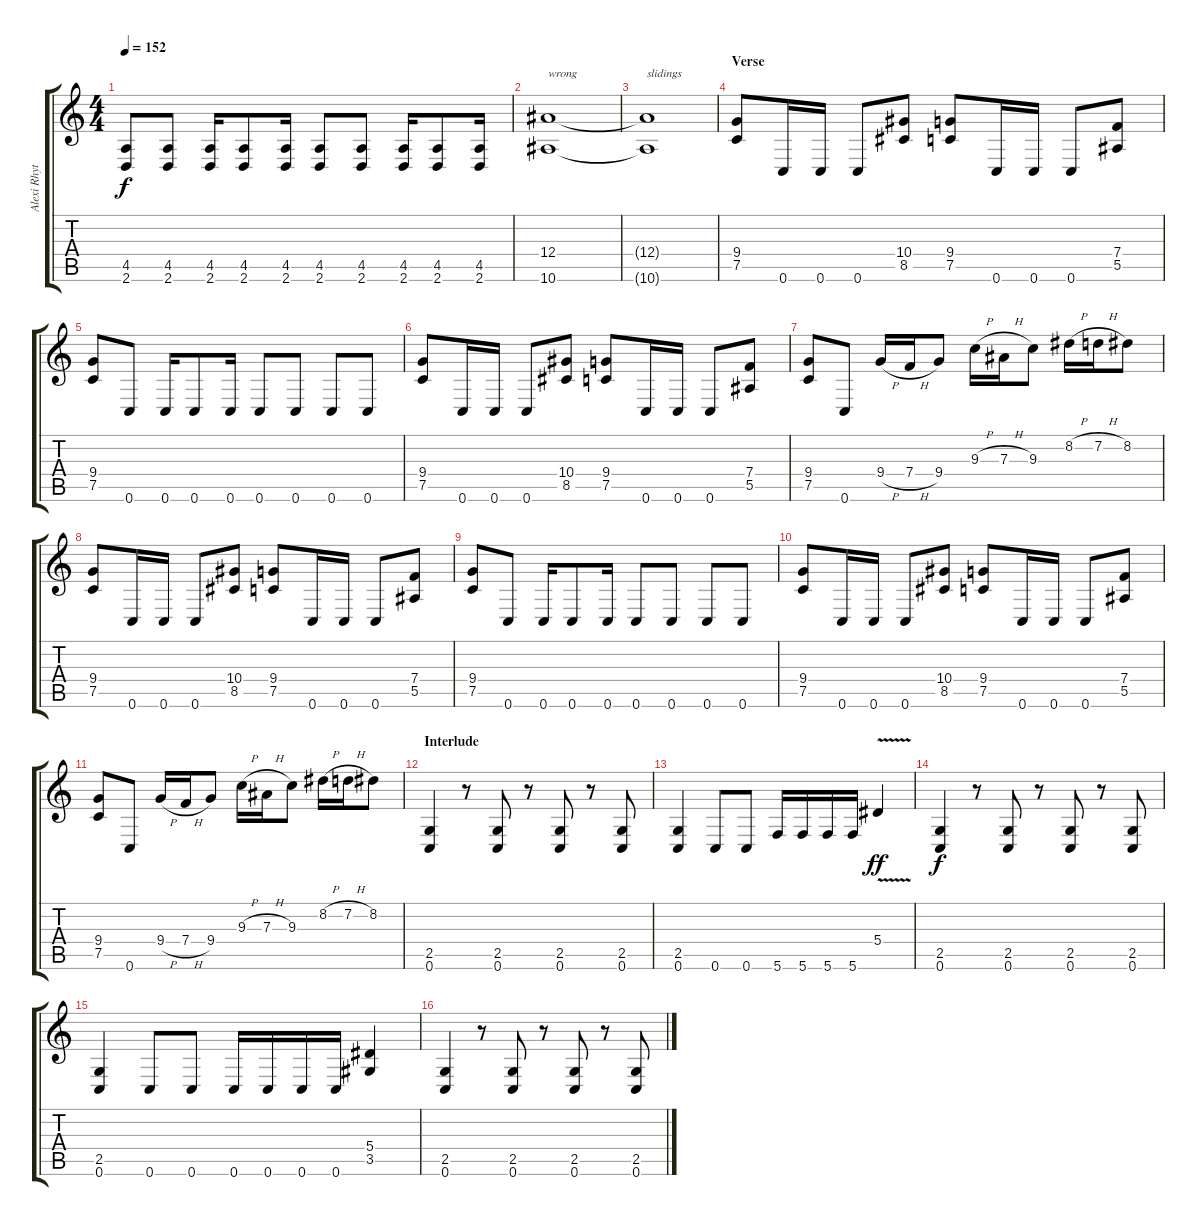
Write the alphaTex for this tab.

\track ("Alexi Rhythm" "Alexi Rhyt") {instrument overdrivenguitar}
\staff {score tabs}
\tuning (C4 G3 Eb3 Bb2 F2 C2) {hide}
\ts (4 4)
\tempo 152
\clef g2
\ks c
(4.5 2.6).8{dy f} (4.5 2.6).8 (4.5 2.6).16 (4.5 2.6).8 (4.5 2.6).16 (4.5 2.6).8 (4.5 2.6).8 (4.5 2.6).16 (4.5 2.6).8 (4.5 2.6).16 |
(12.4 10.6).1{txt "wrong"} |
(12.4{t} 10.6{t}).1{txt "slidings"} |
\section ("" "Verse")
(9.4 7.5).8 0.6.16 0.6.16 0.6.8 (10.4 8.5).8 (9.4 7.5).8 0.6.16 0.6.16 0.6.8 (7.4 5.5).8 |
(9.4 7.5).8 0.6.8 0.6.16 0.6.8 0.6.16 0.6.8 0.6.8 0.6.8 0.6.8 |
(9.4 7.5).8 0.6.16 0.6.16 0.6.8 (10.4 8.5).8 (9.4 7.5).8 0.6.16 0.6.16 0.6.8 (7.4 5.5).8 |
(9.4 7.5).8 0.6.8 9.4{h}.16 7.4{h}.16 9.4.8 9.3{h}.16 7.3{h}.16 9.3.8 8.2{h}.16 7.2{h}.16 8.2.8 |
(9.4 7.5).8 0.6.16 0.6.16 0.6.8 (10.4 8.5).8 (9.4 7.5).8 0.6.16 0.6.16 0.6.8 (7.4 5.5).8 |
(9.4 7.5).8 0.6.8 0.6.16 0.6.8 0.6.16 0.6.8 0.6.8 0.6.8 0.6.8 |
(9.4 7.5).8 0.6.16 0.6.16 0.6.8 (10.4 8.5).8 (9.4 7.5).8 0.6.16 0.6.16 0.6.8 (7.4 5.5).8 |
(9.4 7.5).8 0.6.8 9.4{h}.16 7.4{h}.16 9.4.8 9.3{h}.16 7.3{h}.16 9.3.8 8.2{h}.16 7.2{h}.16 8.2.8 |
\section ("" "Interlude ")
(2.5 0.6).4{instrument overdrivenguitar} r.8 (2.5 0.6).8 r.8 (2.5 0.6).8 r.8 (2.5 0.6).8 |
(2.5 0.6).4 0.6.8 0.6.8 5.6.16 5.6.16 5.6.16 5.6.16 5.4{v}.4{dy ff instrument guitarharmonics} |
(2.5 0.6).4{dy f instrument overdrivenguitar} r.8 (2.5 0.6).8 r.8 (2.5 0.6).8 r.8 (2.5 0.6).8 |
(2.5 0.6).4 0.6.8 0.6.8 0.6.16 0.6.16 0.6.16 0.6.16 (5.4 3.5).4 |
(2.5 0.6).4{instrument overdrivenguitar} r.8 (2.5 0.6).8 r.8 (2.5 0.6).8 r.8 (2.5 0.6).8
